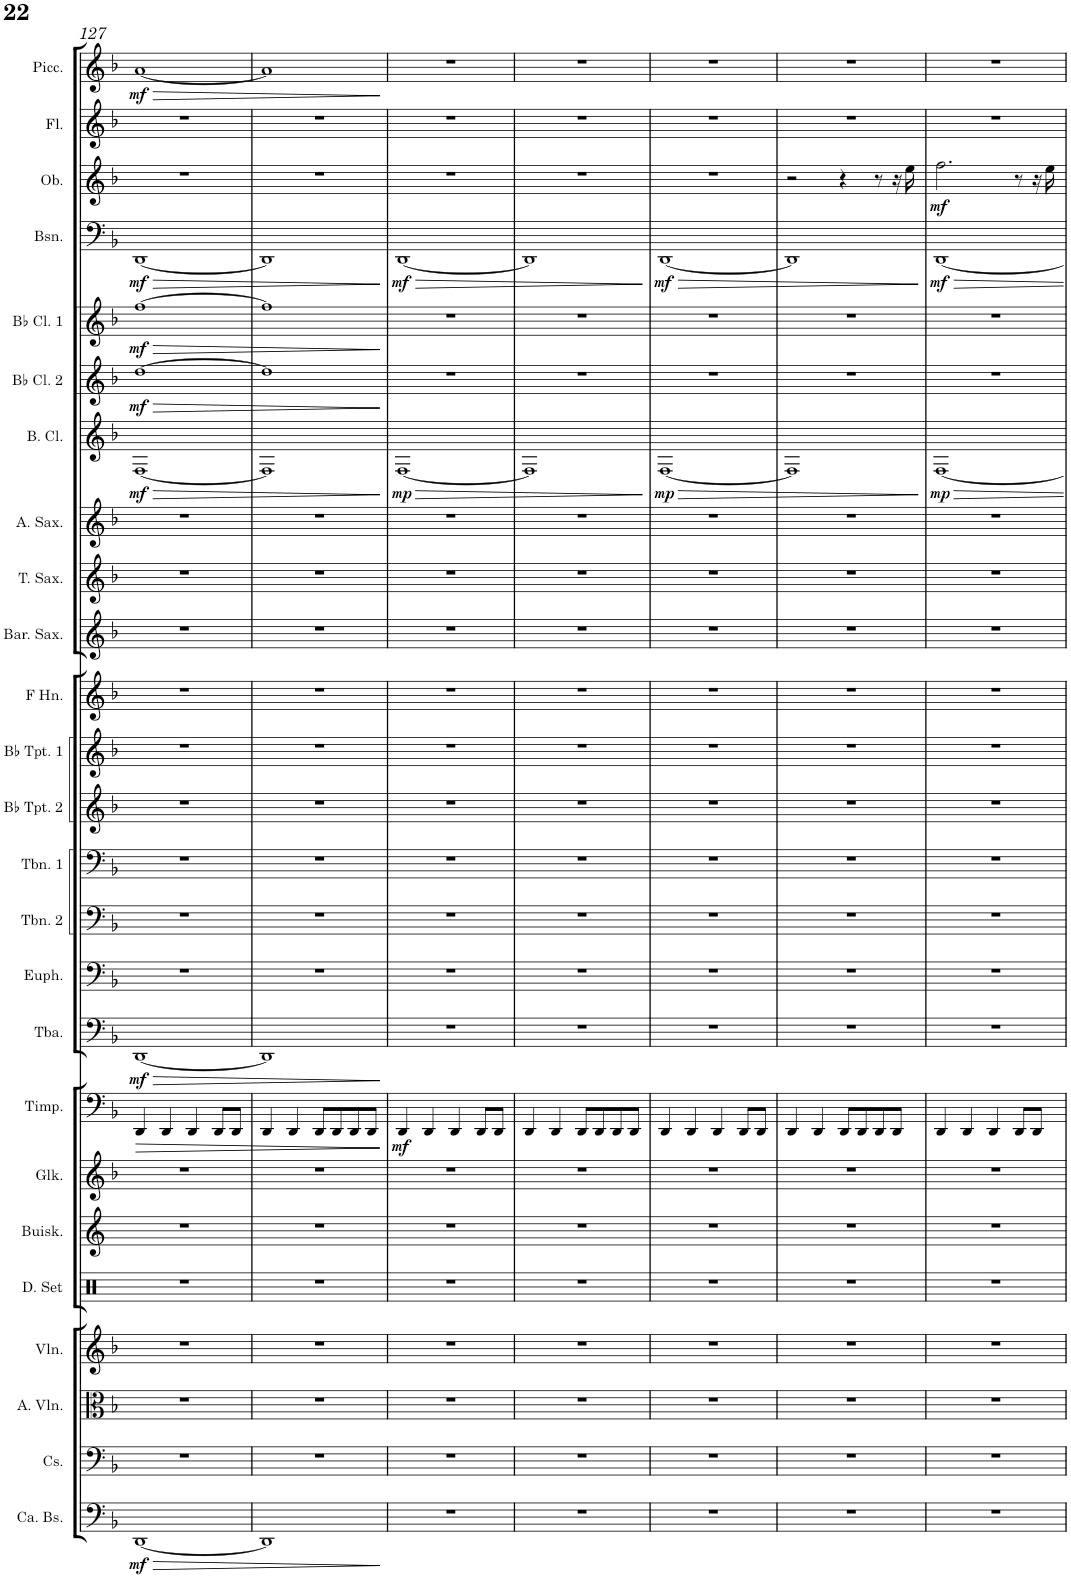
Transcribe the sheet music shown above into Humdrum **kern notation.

**kern	**dynam	**kern	**kern	**kern	**kern	**kern	**kern	**kern	**dynam	**kern	**dynam	**kern	**kern	**kern	**kern	**kern	**kern	**kern	**kern	**kern	**kern	**dynam	**kern	**dynam	**kern	**dynam	**kern	**dynam	**kern	**dynam	**kern	**kern	**dynam
*part25	*part25	*part24	*part23	*part22	*part21	*part20	*part19	*part18	*part18	*part17	*part17	*part16	*part15	*part14	*part13	*part12	*part11	*part10	*part9	*part8	*part7	*part7	*part6	*part6	*part5	*part5	*part4	*part4	*part3	*part3	*part2	*part1	*part1
*staff25	*staff25	*staff24	*staff23	*staff22	*staff21	*staff20	*staff19	*staff18	*staff18	*staff17	*staff17	*staff16	*staff15	*staff14	*staff13	*staff12	*staff11	*staff10	*staff9	*staff8	*staff7	*staff7	*staff6	*staff6	*staff5	*staff5	*staff4	*staff4	*staff3	*staff3	*staff2	*staff1	*staff1
*I"Contrabas	*	*I"Violoncellos	*I"Altviolen	*I"Violen	*I"Percussion 2	*I"Buisklokken	*I"Glockenspiel	*I"Timpani	*	*I"Tuba	*	*I"Euphonium	*I"Trombone 2	*I"Trombone 1	*I"Bb Trumpet 2	*I"Bb Trumpet 1	*I"Horn in F	*I"Baritone Saxophone	*I"Tenor Saxophone	*I"Alto Saxophone	*I"Bass Clarinet	*	*I"Bb Clarinet 2	*	*I"Bb Clarinet 1	*	*I"Bassoon	*	*I"Oboe	*	*I"Flute	*I"Piccolo	*
*I'Ca. Bs.	*	*	*I'A. Vln.	*I'Vln.	*I'Perc. 2	*I'Buisk.	*I'Glk.	*I'Timp.	*	*I'Tba.	*	*I'Euph.	*I'Tbn. 2	*I'Tbn. 1	*I'Bb Tpt. 2	*I'Bb Tpt. 1	*	*I'Bar. Sax.	*I'T. Sax.	*I'A. Sax.	*I'B. Cl.	*	*I'Bb Cl. 2	*	*I'Bb Cl. 1	*	*I'Bsn.	*	*I'Ob.	*	*I'Fl.	*I'Picc.	*
!!LO:PB:g=z
*clefF4	*	*clefF4	*clefC3	*clefG2	*clefX	*clefG2	*clefG2	*clefF4	*	*clefF4	*	*clefF4	*clefF4	*clefF4	*clefG2	*clefG2	*clefG2	*clefG2	*clefG2	*clefG2	*clefG2	*	*clefG2	*	*clefG2	*	*clefF4	*	*clefG2	*	*clefG2	*clefG2	*
*Trd7c12	*	*	*	*	*	*	*Trd-14c-24	*	*	*	*	*	*	*	*Trd1c2	*Trd1c2	*Trd4c7	*Trd7c12	*Trd7c12	*Trd5c9	*Trd7c12	*	*Trd1c2	*	*Trd1c2	*	*	*	*	*	*	*Trd-7c-12	*
*k[b-]	*	*k[b-]	*k[b-]	*k[b-]	*k[]	*k[b-]	*k[b-]	*k[b-]	*	*k[b-]	*	*k[b-]	*k[b-]	*k[b-]	*k[b-]	*k[b-]	*k[b-]	*k[b-]	*k[b-]	*k[b-]	*k[b-]	*	*k[b-]	*	*k[b-]	*	*k[b-]	*	*k[b-]	*	*k[b-]	*k[b-]	*
*M4/4	*	*M4/4	*M4/4	*M4/4	*M4/4	*M4/4	*M4/4	*M4/4	*	*M4/4	*	*M4/4	*M4/4	*M4/4	*M4/4	*M4/4	*M4/4	*M4/4	*M4/4	*M4/4	*M4/4	*	*M4/4	*	*M4/4	*	*M4/4	*	*M4/4	*	*M4/4	*M4/4	*
=127	=127	=127	=127	=127	=127	=127	=127	=127	=127	=127	=127	=127	=127	=127	=127	=127	=127	=127	=127	=127	=127	=127	=127	=127	=127	=127	=127	=127	=127	=127	=127	=127	=127
!	!LO:HP:b	!	!	!	!	!	!	!	!LO:HP:b	!	!LO:HP:b	!	!	!	!	!	!	!	!	!	!	!LO:HP:b	!	!LO:HP:b	!	!LO:HP:b	!	!LO:HP:b	!	!	!	!	!LO:HP:b
!	!LO:DY:n=1:b	!	!	!	!	!	!	!	!	!	!LO:DY:n=1:b	!	!	!	!	!	!	!	!	!	!	!LO:DY:n=1:b	!	!LO:DY:n=1:b	!	!LO:DY:n=1:b	!	!LO:DY:n=1:b	!	!	!	!	!LO:DY:n=1:b
[1DD	> mf	1r	1r	1r	1r	1r	1r	4DD/	>	[1DD	> mf	1r	1r	1r	1r	1r	1r	1r	1r	1r	[1F	> mf	[1dd	> mf	[1ff	> mf	[1DD	> mf	1r	.	1r	[1a	> mf
.	.	.	.	.	.	.	.	4DD/	.	.	.	.	.	.	.	.	.	.	.	.	.	.	.	.	.	.	.	.	.	.	.	.	.
.	.	.	.	.	.	.	.	4DD/	.	.	.	.	.	.	.	.	.	.	.	.	.	.	.	.	.	.	.	.	.	.	.	.	.
.	.	.	.	.	.	.	.	8DD/L	.	.	.	.	.	.	.	.	.	.	.	.	.	.	.	.	.	.	.	.	.	.	.	.	.
.	.	.	.	.	.	.	.	8DD/J	.	.	.	.	.	.	.	.	.	.	.	.	.	.	.	.	.	.	.	.	.	.	.	.	.
=128	=128	=128	=128	=128	=128	=128	=128	=128	=128	=128	=128	=128	=128	=128	=128	=128	=128	=128	=128	=128	=128	=128	=128	=128	=128	=128	=128	=128	=128	=128	=128	=128	=128
1DD]	.	1r	1r	1r	1r	1r	1r	4DD/	.	1DD]	.	1r	1r	1r	1r	1r	1r	1r	1r	1r	1F]	.	1dd]	.	1ff]	.	1DD]	.	1r	.	1r	1a]	.
.	.	.	.	.	.	.	.	4DD/	.	.	.	.	.	.	.	.	.	.	.	.	.	.	.	.	.	.	.	.	.	.	.	.	.
.	.	.	.	.	.	.	.	8DD/L	.	.	.	.	.	.	.	.	.	.	.	.	.	.	.	.	.	.	.	.	.	.	.	.	.
.	.	.	.	.	.	.	.	8DD/	.	.	.	.	.	.	.	.	.	.	.	.	.	.	.	.	.	.	.	.	.	.	.	.	.
.	.	.	.	.	.	.	.	8DD/	.	.	.	.	.	.	.	.	.	.	.	.	.	.	.	.	.	.	.	.	.	.	.	.	.
.	.	.	.	.	.	.	.	8DD/J	.	.	.	.	.	.	.	.	.	.	.	.	.	.	.	.	.	.	.	.	.	.	.	.	.
.	]	.	.	.	.	.	.	.	]	.	]	.	.	.	.	.	.	.	.	.	.	]	.	]	.	]	.	]	.	.	.	.	]
=129	=129	=129	=129	=129	=129	=129	=129	=129	=129	=129	=129	=129	=129	=129	=129	=129	=129	=129	=129	=129	=129	=129	=129	=129	=129	=129	=129	=129	=129	=129	=129	=129	=129
!	!	!	!	!	!	!	!	!	!LO:DY:b	!	!	!	!	!	!	!	!	!	!	!	!	!LO:HP:b	!	!	!	!	!	!LO:HP:b	!	!	!	!	!
!	!	!	!	!	!	!	!	!	!	!	!	!	!	!	!	!	!	!	!	!	!	!LO:DY:n=1:b	!	!	!	!	!	!LO:DY:n=1:b	!	!	!	!	!
1r	.	1r	1r	1r	1r	1r	1r	4DD/	mf	1r	.	1r	1r	1r	1r	1r	1r	1r	1r	1r	[1F	> mp	1r	.	1r	.	[1DD	> mf	1r	.	1r	1r	.
.	.	.	.	.	.	.	.	4DD/	.	.	.	.	.	.	.	.	.	.	.	.	.	.	.	.	.	.	.	.	.	.	.	.	.
.	.	.	.	.	.	.	.	4DD/	.	.	.	.	.	.	.	.	.	.	.	.	.	.	.	.	.	.	.	.	.	.	.	.	.
.	.	.	.	.	.	.	.	8DD/L	.	.	.	.	.	.	.	.	.	.	.	.	.	.	.	.	.	.	.	.	.	.	.	.	.
.	.	.	.	.	.	.	.	8DD/J	.	.	.	.	.	.	.	.	.	.	.	.	.	.	.	.	.	.	.	.	.	.	.	.	.
=130	=130	=130	=130	=130	=130	=130	=130	=130	=130	=130	=130	=130	=130	=130	=130	=130	=130	=130	=130	=130	=130	=130	=130	=130	=130	=130	=130	=130	=130	=130	=130	=130	=130
1r	.	1r	1r	1r	1r	1r	1r	4DD/	.	1r	.	1r	1r	1r	1r	1r	1r	1r	1r	1r	1F]	.	1r	.	1r	.	1DD]	.	1r	.	1r	1r	.
.	.	.	.	.	.	.	.	4DD/	.	.	.	.	.	.	.	.	.	.	.	.	.	.	.	.	.	.	.	.	.	.	.	.	.
.	.	.	.	.	.	.	.	8DD/L	.	.	.	.	.	.	.	.	.	.	.	.	.	.	.	.	.	.	.	.	.	.	.	.	.
.	.	.	.	.	.	.	.	8DD/	.	.	.	.	.	.	.	.	.	.	.	.	.	.	.	.	.	.	.	.	.	.	.	.	.
.	.	.	.	.	.	.	.	8DD/	.	.	.	.	.	.	.	.	.	.	.	.	.	.	.	.	.	.	.	.	.	.	.	.	.
.	.	.	.	.	.	.	.	8DD/J	.	.	.	.	.	.	.	.	.	.	.	.	.	.	.	.	.	.	.	.	.	.	.	.	.
.	.	.	.	.	.	.	.	.	.	.	.	.	.	.	.	.	.	.	.	.	.	]	.	.	.	.	.	]	.	.	.	.	.
=131	=131	=131	=131	=131	=131	=131	=131	=131	=131	=131	=131	=131	=131	=131	=131	=131	=131	=131	=131	=131	=131	=131	=131	=131	=131	=131	=131	=131	=131	=131	=131	=131	=131
!	!	!	!	!	!	!	!	!	!	!	!	!	!	!	!	!	!	!	!	!	!	!LO:HP:b	!	!	!	!	!	!LO:HP:b	!	!	!	!	!
!	!	!	!	!	!	!	!	!	!	!	!	!	!	!	!	!	!	!	!	!	!	!LO:DY:n=1:b	!	!	!	!	!	!LO:DY:n=1:b	!	!	!	!	!
1r	.	1r	1r	1r	1r	1r	1r	4DD/	.	1r	.	1r	1r	1r	1r	1r	1r	1r	1r	1r	[1F	> mp	1r	.	1r	.	[1DD	> mf	1r	.	1r	1r	.
.	.	.	.	.	.	.	.	4DD/	.	.	.	.	.	.	.	.	.	.	.	.	.	.	.	.	.	.	.	.	.	.	.	.	.
.	.	.	.	.	.	.	.	4DD/	.	.	.	.	.	.	.	.	.	.	.	.	.	.	.	.	.	.	.	.	.	.	.	.	.
.	.	.	.	.	.	.	.	8DD/L	.	.	.	.	.	.	.	.	.	.	.	.	.	.	.	.	.	.	.	.	.	.	.	.	.
.	.	.	.	.	.	.	.	8DD/J	.	.	.	.	.	.	.	.	.	.	.	.	.	.	.	.	.	.	.	.	.	.	.	.	.
=132	=132	=132	=132	=132	=132	=132	=132	=132	=132	=132	=132	=132	=132	=132	=132	=132	=132	=132	=132	=132	=132	=132	=132	=132	=132	=132	=132	=132	=132	=132	=132	=132	=132
1r	.	1r	1r	1r	1r	1r	1r	4DD/	.	1r	.	1r	1r	1r	1r	1r	1r	1r	1r	1r	1F]	.	1r	.	1r	.	1DD]	.	2r	.	1r	1r	.
.	.	.	.	.	.	.	.	4DD/	.	.	.	.	.	.	.	.	.	.	.	.	.	.	.	.	.	.	.	.	.	.	.	.	.
.	.	.	.	.	.	.	.	8DD/L	.	.	.	.	.	.	.	.	.	.	.	.	.	.	.	.	.	.	.	.	4r	.	.	.	.
.	.	.	.	.	.	.	.	8DD/	.	.	.	.	.	.	.	.	.	.	.	.	.	.	.	.	.	.	.	.	.	.	.	.	.
.	.	.	.	.	.	.	.	8DD/	.	.	.	.	.	.	.	.	.	.	.	.	.	.	.	.	.	.	.	.	8r	.	.	.	.
.	.	.	.	.	.	.	.	8DD/J	.	.	.	.	.	.	.	.	.	.	.	.	.	.	.	.	.	.	.	.	16r	.	.	.	.
.	.	.	.	.	.	.	.	.	.	.	.	.	.	.	.	.	.	.	.	.	.	.	.	.	.	.	.	.	16ee\	.	.	.	.
.	.	.	.	.	.	.	.	.	.	.	.	.	.	.	.	.	.	.	.	.	.	]	.	.	.	.	.	]	.	.	.	.	.
=133	=133	=133	=133	=133	=133	=133	=133	=133	=133	=133	=133	=133	=133	=133	=133	=133	=133	=133	=133	=133	=133	=133	=133	=133	=133	=133	=133	=133	=133	=133	=133	=133	=133
!	!	!	!	!	!	!	!	!	!	!	!	!	!	!	!	!	!	!	!	!	!	!LO:DY:b	!	!	!	!	!	!LO:DY:b	!	!LO:DY:b	!	!	!
1r	.	1r	1r	1r	1r	1r	1r	4DD/	.	1r	.	1r	1r	1r	1r	1r	1r	1r	1r	1r	[1F	mp	1r	.	1r	.	[1DD	mf	2.ff\	mf	1r	1r	.
.	.	.	.	.	.	.	.	4DD/	.	.	.	.	.	.	.	.	.	.	.	.	.	.	.	.	.	.	.	.	.	.	.	.	.
.	.	.	.	.	.	.	.	4DD/	.	.	.	.	.	.	.	.	.	.	.	.	.	.	.	.	.	.	.	.	.	.	.	.	.
.	.	.	.	.	.	.	.	8DD/L	.	.	.	.	.	.	.	.	.	.	.	.	.	.	.	.	.	.	.	.	8r	.	.	.	.
.	.	.	.	.	.	.	.	8DD/J	.	.	.	.	.	.	.	.	.	.	.	.	.	.	.	.	.	.	.	.	16r	.	.	.	.
.	.	.	.	.	.	.	.	.	.	.	.	.	.	.	.	.	.	.	.	.	.	.	.	.	.	.	.	.	16ee\	.	.	.	.
=	=	=	=	=	=	=	=	=	=	=	=	=	=	=	=	=	=	=	=	=	=	=	=	=	=	=	=	=	=	=	=	=	=
*-	*-	*-	*-	*-	*-	*-	*-	*-	*-	*-	*-	*-	*-	*-	*-	*-	*-	*-	*-	*-	*-	*-	*-	*-	*-	*-	*-	*-	*-	*-	*-	*-	*-
